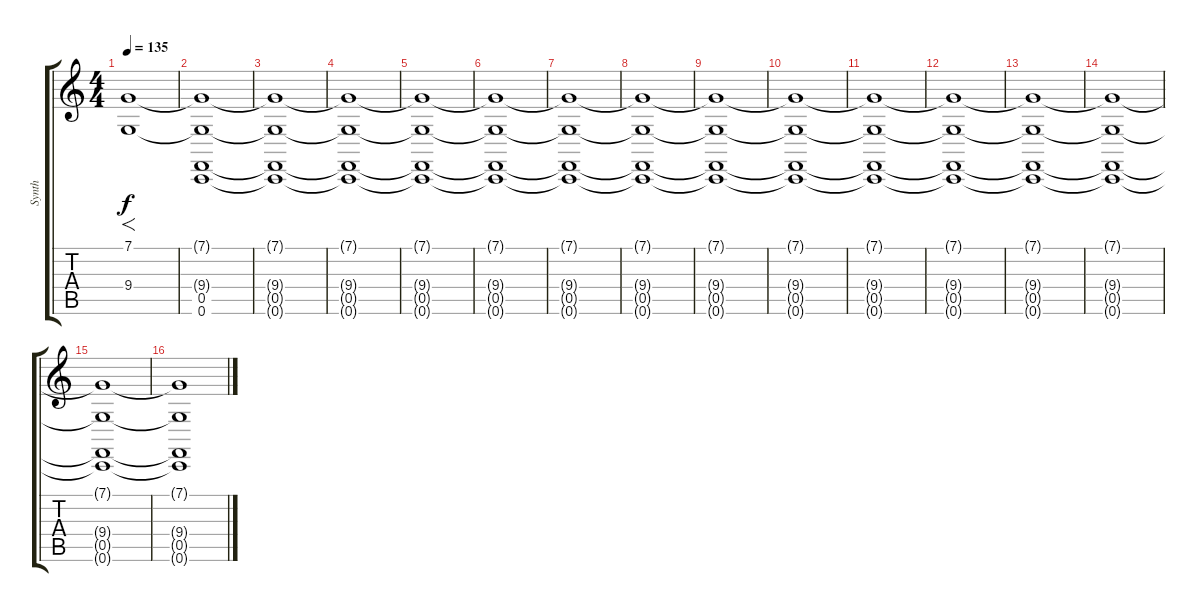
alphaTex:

\track ("Synth" "Synth") {instrument pad8sweep}
\staff {score tabs}
\tuning (C4 G3 Eb3 Bb2 F2 C2) {hide}
\ts (4 4)
\tempo 135
\clef g2
\ks c
(7.1 9.4).1{f dy f instrument pad8sweep} |
(7.1{t} 9.4{t} 0.5 0.6).1 |
(7.1{t} 9.4{t} 0.5{t} 0.6{t}).1 |
(7.1{t} 9.4{t} 0.5{t} 0.6{t}).1 |
(7.1{t} 9.4{t} 0.5{t} 0.6{t}).1 |
(7.1{t} 9.4{t} 0.5{t} 0.6{t}).1 |
(7.1{t} 9.4{t} 0.5{t} 0.6{t}).1 |
(7.1{t} 9.4{t} 0.5{t} 0.6{t}).1 |
(7.1{t} 9.4{t} 0.5{t} 0.6{t}).1 |
(7.1{t} 9.4{t} 0.5{t} 0.6{t}).1 |
(7.1{t} 9.4{t} 0.5{t} 0.6{t}).1 |
(7.1{t} 9.4{t} 0.5{t} 0.6{t}).1 |
(7.1{t} 9.4{t} 0.5{t} 0.6{t}).1 |
(7.1{t} 9.4{t} 0.5{t} 0.6{t}).1 |
(7.1{t} 9.4{t} 0.5{t} 0.6{t}).1 |
(7.1{t} 9.4{t} 0.5{t} 0.6{t}).1
